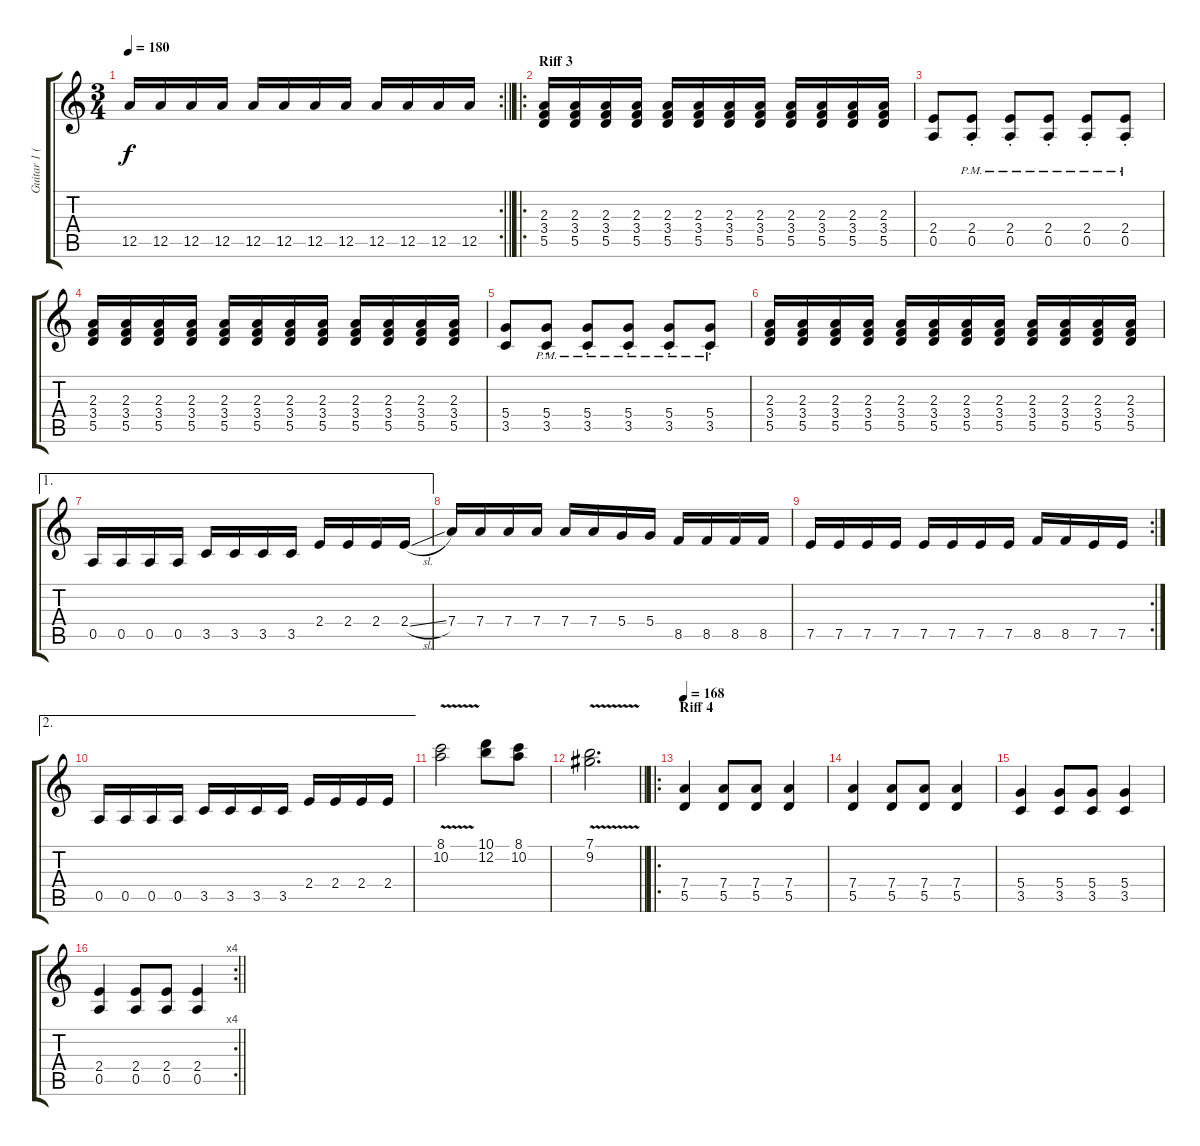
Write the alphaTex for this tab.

\track ("Guitar 1 (Lead)" "Guitar 1 (") {instrument distortionguitar}
\staff {score tabs}
\tuning (E4 B3 G3 D3 A2 E2) {hide}
\rc 2
\ts (3 4)
\tempo 180
\clef g2
\barLineRight lightlight
\ks c
12.5.16{dy f} 12.5.16 12.5.16 12.5.16 12.5.16 12.5.16 12.5.16 12.5.16 12.5.16 12.5.16 12.5.16 12.5.16 |
\ro
\section ("" "Riff 3")
(2.3 3.4 5.5).16 (2.3 3.4 5.5).16 (2.3 3.4 5.5).16 (2.3 3.4 5.5).16 (2.3 3.4 5.5).16 (2.3 3.4 5.5).16 (2.3 3.4 5.5).16 (2.3 3.4 5.5).16 (2.3 3.4 5.5).16 (2.3 3.4 5.5).16 (2.3 3.4 5.5).16 (2.3 3.4 5.5).16 |
(2.4 0.5).8 (2.4{pm st} 0.5{pm st}).8 (2.4{pm st} 0.5{pm st}).8 (2.4{pm st} 0.5{pm st}).8 (2.4{pm st} 0.5{pm st}).8 (2.4{pm st} 0.5{pm st}).8 |
(2.3 3.4 5.5).16 (2.3 3.4 5.5).16 (2.3 3.4 5.5).16 (2.3 3.4 5.5).16 (2.3 3.4 5.5).16 (2.3 3.4 5.5).16 (2.3 3.4 5.5).16 (2.3 3.4 5.5).16 (2.3 3.4 5.5).16 (2.3 3.4 5.5).16 (2.3 3.4 5.5).16 (2.3 3.4 5.5).16 |
(5.4 3.5).8 (5.4{pm st} 3.5{pm st}).8 (5.4{pm st} 3.5{pm st}).8 (5.4{pm st} 3.5{pm st}).8 (5.4{pm st} 3.5{pm st}).8 (5.4{pm st} 3.5{pm st}).8 |
(2.3 3.4 5.5).16 (2.3 3.4 5.5).16 (2.3 3.4 5.5).16 (2.3 3.4 5.5).16 (2.3 3.4 5.5).16 (2.3 3.4 5.5).16 (2.3 3.4 5.5).16 (2.3 3.4 5.5).16 (2.3 3.4 5.5).16 (2.3 3.4 5.5).16 (2.3 3.4 5.5).16 (2.3 3.4 5.5).16 |
\ae 1
0.5.16 0.5.16 0.5.16 0.5.16 3.5.16 3.5.16 3.5.16 3.5.16 2.4.16 2.4.16 2.4.16 2.4{sl}.16 |
7.4.16 7.4.16 7.4.16 7.4.16 7.4.16 7.4.16 5.4.16 5.4.16 8.5.16 8.5.16 8.5.16 8.5.16 |
\rc 2
7.5.16 7.5.16 7.5.16 7.5.16 7.5.16 7.5.16 7.5.16 7.5.16 8.5.16 8.5.16 7.5.16 7.5.16 |
\ae 2
0.5.16 0.5.16 0.5.16 0.5.16 3.5.16 3.5.16 3.5.16 3.5.16 2.4.16 2.4.16 2.4.16 2.4.16 |
(8.1 10.2{v}).2 (10.1 12.2).8 (8.1 10.2).8 |
\barLineRight lightlight
(7.1 9.2{v}).2{d} |
\ro
\section ("" "Riff 4")
\tempo 168
(7.4 5.5).4 (7.4 5.5).8 (7.4 5.5).8 (7.4 5.5).4 |
(7.4 5.5).4 (7.4 5.5).8 (7.4 5.5).8 (7.4 5.5).4 |
(5.4 3.5).4 (5.4 3.5).8 (5.4 3.5).8 (5.4 3.5).4 |
\rc 4
\barLineRight lightlight
(2.4 0.5).4 (2.4 0.5).8 (2.4 0.5).8 (2.4 0.5).4
